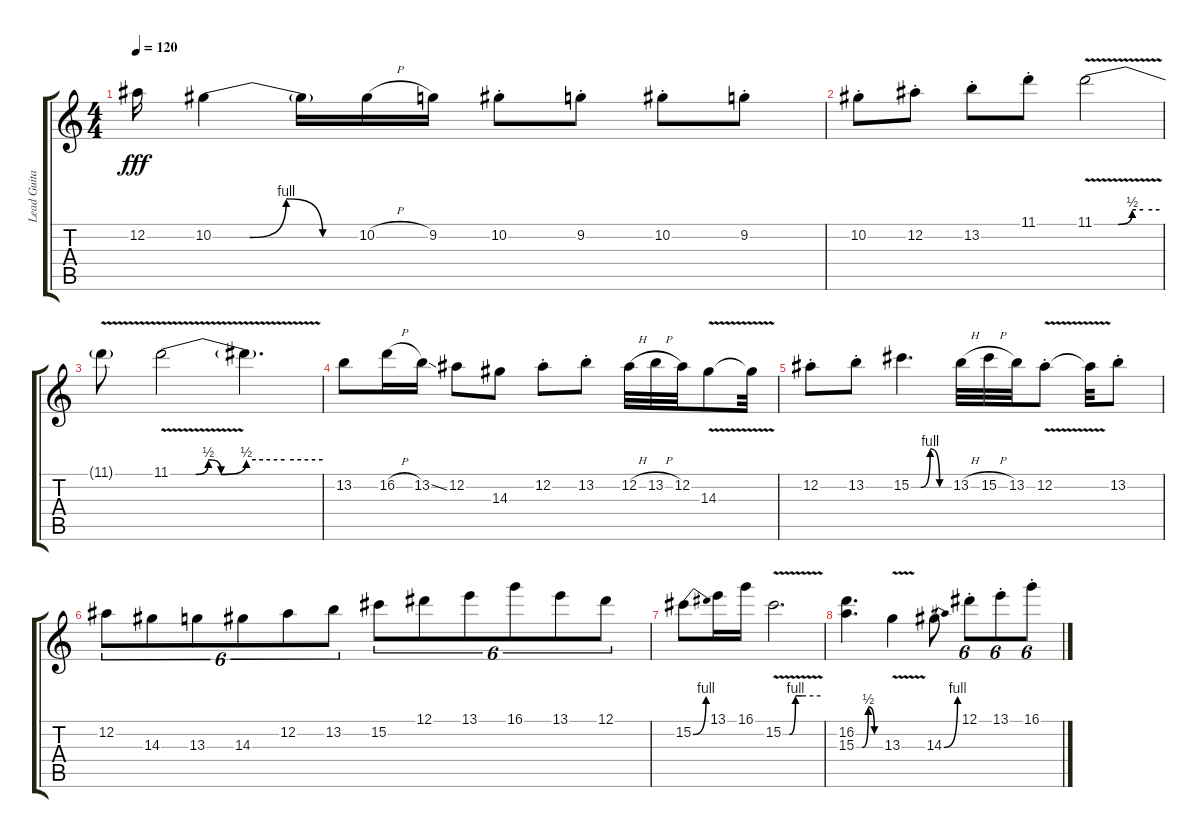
\track ("Lead Guitar" "Lead Guita") {instrument overdrivenguitar}
\staff {score tabs}
\tuning (Eb4 Bb3 Gb3 Db3 Ab2 Eb2) {hide}
\ts (4 4)
\tempo 120
\clef g2
\ks c
12.2{t}.16{dy fff} 10.2{be (custom 0 0 15 0 30 4 45 0 60 0)}.4 10.2{t}.16 10.2{h}.16 9.2.16 10.2{st}.8 9.2{st}.8 10.2{st}.8 9.2{st}.8 |
10.2{st}.8 12.2{st}.8 13.2{st}.8 11.1{st}.8 11.1{be (custom 0 0 22 0 35 2 45 2 60 2) v}.2 |
11.1{t}.8 11.1{be (custom 0 0 10 0 15 2 20 0 30 2 45 2 60 2) v}.2 11.1{t}.4{d} |
13.2.8 16.2{h}.16 13.2{ss}.16 12.2.8 14.3.8 12.2{st}.8 13.2{st}.8 12.2{h}.32 13.2{h}.32 12.2.32 14.3{v}.8 14.3{t}.32 |
12.2{st}.8 13.2{st}.8 15.2{be (custom 0 0 15 0 30 4 45 0 60 0)}.4{d} 13.2{h}.32 15.2{h}.32 13.2.32 12.2{v st}.8 12.2{t}.32 13.2{st}.8 |
12.2.8{tu (6 4)} 14.3.8{tu (6 4)} 13.3.8{tu (6 4)} 14.3.8{tu (6 4)} 12.2.8{tu (6 4)} 13.2.8{tu (6 4)} 15.2.8{tu (6 4)} 12.1.8{tu (6 4)} 13.1.8{tu (6 4)} 16.1.8{tu (6 4)} 13.1.8{tu (6 4)} 12.1.8{tu (6 4)} |
15.2{be (bend 0 0 60 4)}.8 13.1.16 16.1.16 15.2{be (custom 0 0 10 0 20 4 31 4 60 4) v}.2{d} |
(16.2 15.3{be (custom 0 0 10 0 15 0 30 2 45 0 60 0)}).4{d} 13.3{v}.4 14.3{be (bend 0 0 60 4)}.8 12.1{st}.8{tu (6 4)} 13.1{st}.8{tu (6 4)} 16.1{st}.8{tu (6 4)}
